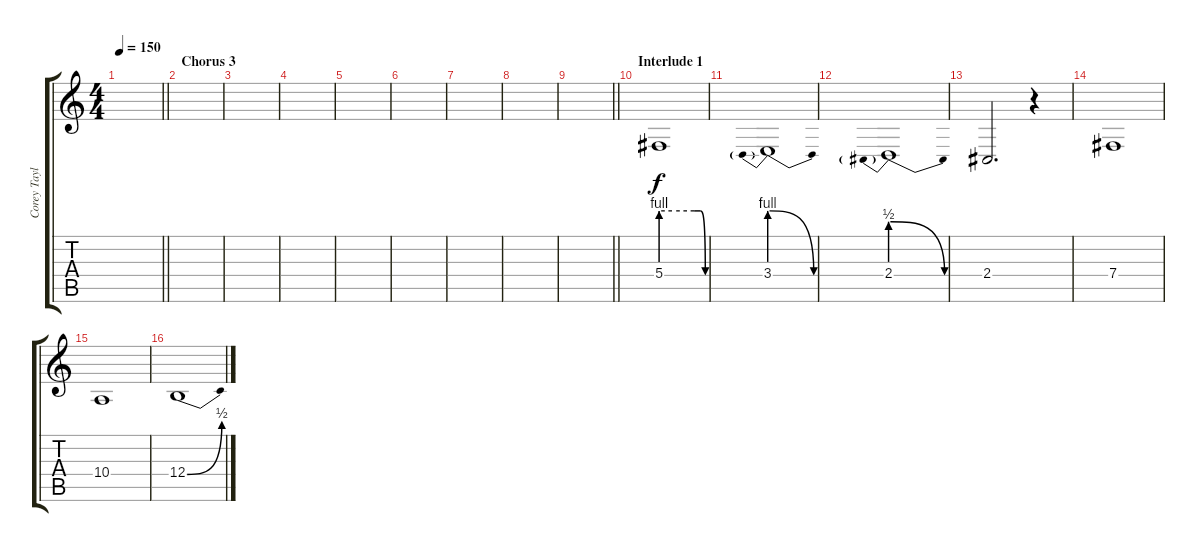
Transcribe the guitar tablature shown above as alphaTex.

\track ("Corey Taylor" "Corey Tayl") {instrument lead2sawtooth}
\staff {score tabs}
\tuning (Db4 Ab3 E3 B2 Gb2 B1) {hide}
\ts (4 4)
\tempo 150
\clef g2
\barLineRight lightlight
\ks c
|
\section ("" "Chorus 3")
|
|
|
|
|
|
|
\barLineRight lightlight
|
\section ("" "Interlude 1")
5.4{be (custom 0 4 15 4 45 4 53 4 60 0)}.1 |
3.4{be (prebendrelease 0 4 60 0)}.1 |
2.4{be (prebendrelease 0 2 60 0)}.1 |
2.4.2{d} r.4 |
7.4.1 |
10.4.1 |
12.4{be (bend 0 0 60 2)}.1
